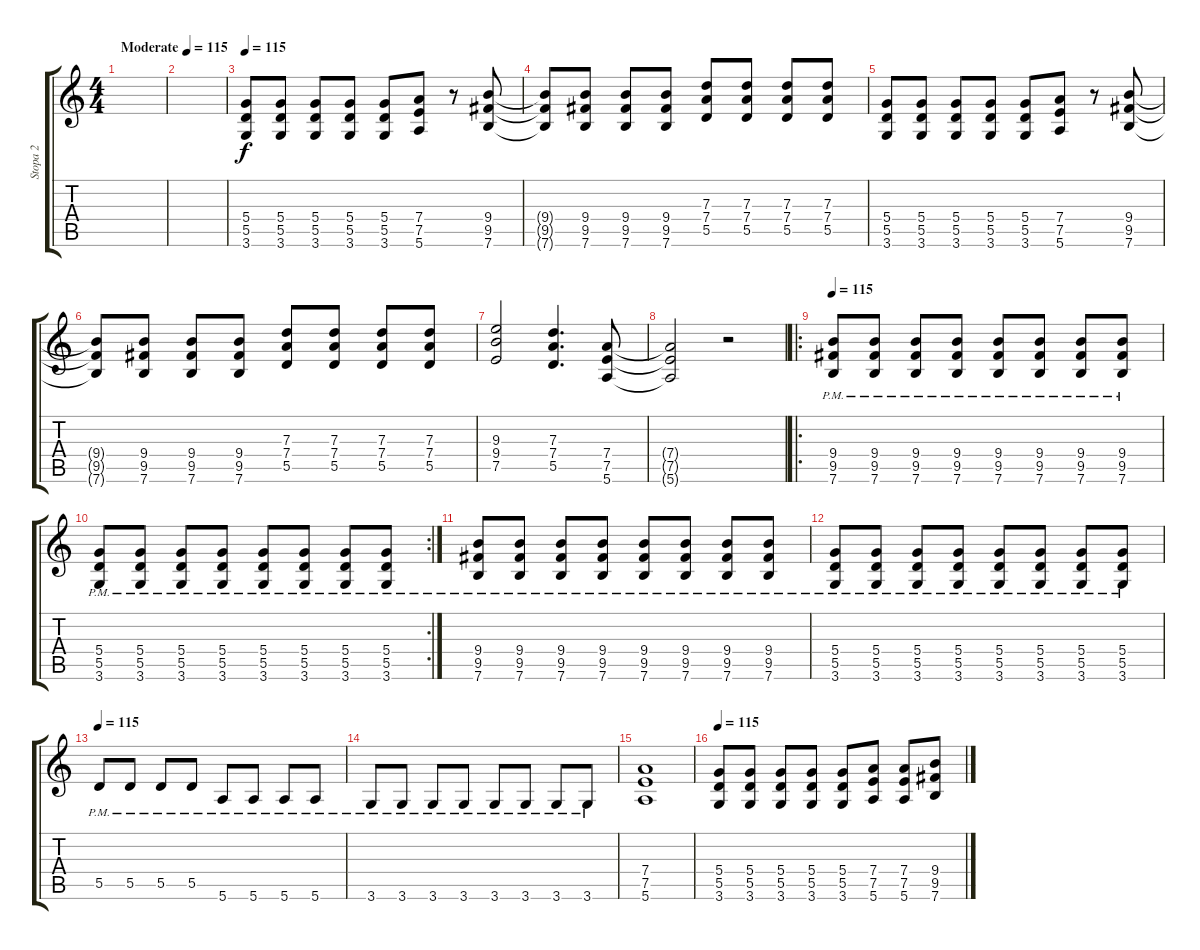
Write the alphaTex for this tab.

\track ("Stopa 2" "Stopa 2") {instrument overdrivenguitar}
\staff {score tabs}
\tuning (E4 B3 G3 D3 A2 E2) {hide}
\ts (4 4)
\tempo (115 "Moderate")
\clef g2
\ks c
|
|
\tempo 115
(5.4 5.5 3.6).8{instrument distortionguitar} (5.4 5.5 3.6).8 (5.4 5.5 3.6).8 (5.4 5.5 3.6).8 (5.4 5.5 3.6).8 (7.4 7.5 5.6).8 r.8 (9.4 9.5 7.6).8 |
(9.4{t} 9.5{t} 7.6{t}).8 (9.4 9.5 7.6).8 (9.4 9.5 7.6).8 (9.4 9.5 7.6).8 (7.3 7.4 5.5).8 (7.3 7.4 5.5).8 (7.3 7.4 5.5).8 (7.3 7.4 5.5).8 |
(5.4 5.5 3.6).8{instrument distortionguitar} (5.4 5.5 3.6).8 (5.4 5.5 3.6).8 (5.4 5.5 3.6).8 (5.4 5.5 3.6).8 (7.4 7.5 5.6).8 r.8 (9.4 9.5 7.6).8 |
(9.4{t} 9.5{t} 7.6{t}).8 (9.4 9.5 7.6).8 (9.4 9.5 7.6).8 (9.4 9.5 7.6).8 (7.3 7.4 5.5).8 (7.3 7.4 5.5).8 (7.3 7.4 5.5).8 (7.3 7.4 5.5).8 |
(9.3 9.4 7.5).2 (7.3 7.4 5.5).4{d} (7.4 7.5 5.6).8 |
(7.4{t} 7.5{t} 5.6{t}).2 r.2 |
\ro
\tempo 115
(9.4{pm} 9.5{pm} 7.6{pm}).8{volume 8} (9.4{pm} 9.5{pm} 7.6{pm}).8 (9.4{pm} 9.5{pm} 7.6{pm}).8 (9.4{pm} 9.5{pm} 7.6{pm}).8 (9.4{pm} 9.5{pm} 7.6{pm}).8 (9.4{pm} 9.5{pm} 7.6{pm}).8 (9.4{pm} 9.5{pm} 7.6{pm}).8 (9.4{pm} 9.5{pm} 7.6{pm}).8 |
\rc 2
(5.4{pm} 5.5{pm} 3.6{pm}).8 (5.4{pm} 5.5{pm} 3.6{pm}).8 (5.4{pm} 5.5{pm} 3.6{pm}).8 (5.4{pm} 5.5{pm} 3.6{pm}).8 (5.4{pm} 5.5{pm} 3.6{pm}).8 (5.4{pm} 5.5{pm} 3.6{pm}).8 (5.4{pm} 5.5{pm} 3.6{pm}).8 (5.4{pm} 5.5{pm} 3.6{pm}).8 |
(9.4{pm} 9.5{pm} 7.6{pm}).8 (9.4{pm} 9.5{pm} 7.6{pm}).8 (9.4{pm} 9.5{pm} 7.6{pm}).8 (9.4{pm} 9.5{pm} 7.6{pm}).8 (9.4{pm} 9.5{pm} 7.6{pm}).8 (9.4{pm} 9.5{pm} 7.6{pm}).8 (9.4{pm} 9.5{pm} 7.6{pm}).8 (9.4{pm} 9.5{pm} 7.6{pm}).8 |
(5.4{pm} 5.5{pm} 3.6{pm}).8 (5.4{pm} 5.5{pm} 3.6{pm}).8 (5.4{pm} 5.5{pm} 3.6{pm}).8 (5.4{pm} 5.5{pm} 3.6{pm}).8 (5.4{pm} 5.5{pm} 3.6{pm}).8 (5.4{pm} 5.5{pm} 3.6{pm}).8 (5.4{pm} 5.5{pm} 3.6{pm}).8 (5.4{pm} 5.5{pm} 3.6{pm}).8 |
\tempo 115
5.5{pm}.8 5.5{pm}.8 5.5{pm}.8 5.5{pm}.8 5.6{pm}.8 5.6{pm}.8 5.6{pm}.8 5.6{pm}.8 |
3.6{pm}.8 3.6{pm}.8 3.6{pm}.8 3.6{pm}.8 3.6{pm}.8 3.6{pm}.8 3.6{pm}.8 3.6{pm}.8 |
(7.4 7.5 5.6).1 |
\tempo 115
(5.4 5.5 3.6).8{instrument distortionguitar} (5.4 5.5 3.6).8 (5.4 5.5 3.6).8 (5.4 5.5 3.6).8 (5.4 5.5 3.6).8 (7.4 7.5 5.6).8 (7.4 7.5 5.6).8 (9.4 9.5 7.6).8
